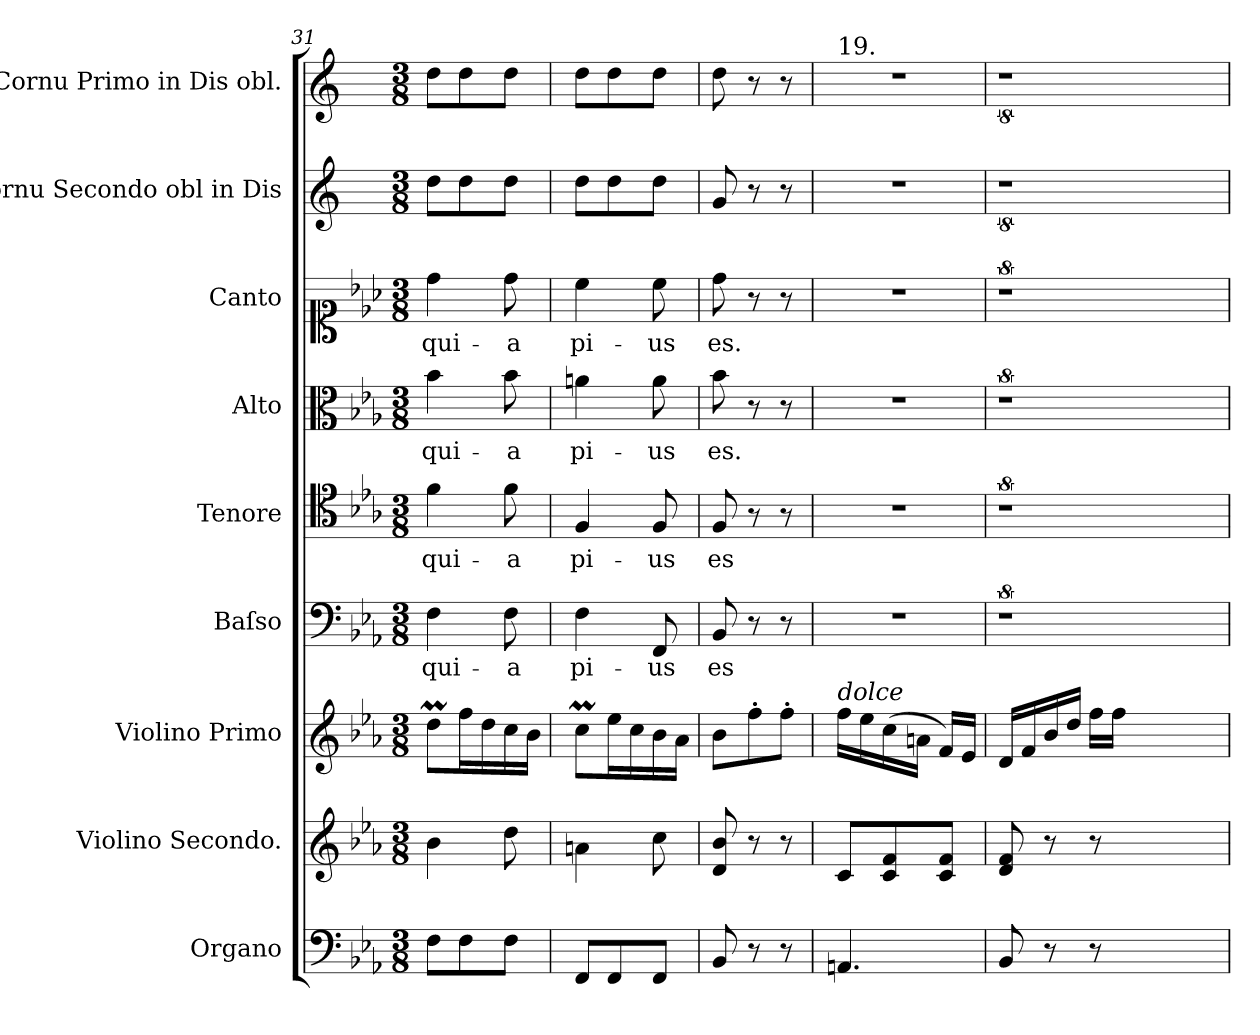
**kern	**dynam	**kern	**dynam	**kern	**kern	**text	**kern	**text	**kern	**text	**kern	**text	**kern	**kern
*part9	*part9	*part8	*part8	*part7	*part6	*part6	*part5	*part5	*part4	*part4	*part3	*part3	*part2	*part1
*staff9	*staff9	*staff8	*staff8	*staff7	*staff6	*staff6	*staff5	*staff5	*staff4	*staff4	*staff3	*staff3	*staff2	*staff1
*I"Organo	*	*I"Violino Secondo.	*	*I"Violino Primo	*I"Baſso	*	*I"Tenore	*	*I"Alto	*	*I"Canto	*	*I"Cornu Secondo obl in Dis	*I"Cornu Primo in Dis obl.
*I'org	*	*I'vl 2	*	*I'vl 1	*I'B	*	*I'T	*	*I'A	*	*I'C	*	*I'cor 2	*I'cor 1
*clefF4	*	*clefG2	*	*clefG2	*clefF4	*	*clefC4	*	*clefC3	*	*clefC1	*	*clefG2	*clefG2
*	*	*	*	*	*	*	*	*	*	*	*	*	*ITrd5c9	*ITrd5c9
*k[b-e-a-]	*	*k[b-e-a-]	*	*k[b-e-a-]	*k[b-e-a-]	*	*k[b-e-a-]	*	*k[b-e-a-]	*	*k[b-e-a-]	*	*k[b-e-a-]	*k[b-e-a-]
*E-:	*	*E-:	*	*E-:	*E-:	*	*E-:	*	*E-:	*	*E-:	*	*E-:	*E-:
*M3/8	*	*M3/8	*	*M3/8	*M3/8	*	*M3/8	*	*M3/8	*	*M3/8	*	*M3/8	*M3/8
=31	=31	=31	=31	=31	=31	=31	=31	=31	=31	=31	=31	=31	=31	=31
8F\L	.	4b-\	.	8ddm\L	4F\	qui-	4f\	qui-	4b-\	qui-	4dd\	qui-	8f\L	8f\L
8F\	.	.	.	16ff\L	.	.	.	.	.	.	.	.	8f\	8f\
.	.	.	.	16dd\	.	.	.	.	.	.	.	.	.	.
8F\J	.	8dd\	.	16cc\	8F\	-a	8f\	-a	8b-\	-a	8dd\	-a	8f\J	8f\J
.	.	.	.	16b-\JJ	.	.	.	.	.	.	.	.	.	.
=32	=32	=32	=32	=32	=32	=32	=32	=32	=32	=32	=32	=32	=32	=32
8FF/L	.	4an\	.	8ccM\L	4F\	pi-	4F/	pi-	4an\	pi-	4cc\	pi-	8f\L	8f\L
8FF/	.	.	.	16ee-\L	.	.	.	.	.	.	.	.	8f\	8f\
.	.	.	.	16cc\	.	.	.	.	.	.	.	.	.	.
8FF/J	.	8cc\	.	16b-\	8FF/	-us	8F/	-us	8a\	-us	8cc\	-us	8f\J	8f\J
.	.	.	.	16a-\JJ	.	.	.	.	.	.	.	.	.	.
=33	=33	=33	=33	=33	=33	=33	=33	=33	=33	=33	=33	=33	=33	=33
8BB-/	.	8d/ 8b-/	.	8b-\L	8BB-/	es	8F/	es	8b-\	es.	8dd\	es.	8B-/	8f\
8r	.	8r	.	8ff'\	8r	.	8r	.	8r	.	8r	.	8r	8r
8r	.	8r	.	8ff'\J	8r	.	8r	.	8r	.	8r	.	8r	8r
=34	=34	=34	=34	=34	=34	=34	=34	=34	=34	=34	=34	=34	=34	=34
!	!	!	!	!	!	!	!	!	!	!	!	!	!	!LO:TX:a:t=19.
!	!	!	!	!LO:TX:a:i:t=dolce	!	!	!	!	!	!	!	!	!	!
!	!LO:DY:b	!	!LO:DY:b	!	!	!	!	!	!	!	!	!	!	!
4.AAn/	pia&colon;	8c/L	pia	16ff\LL	4.r	.	4.r	.	4.r	.	4.r	.	4.r	4.r
.	.	.	.	16ee-\	.	.	.	.	.	.	.	.	.	.
.	.	8c/ 8f/	.	(>16cc\	.	.	.	.	.	.	.	.	.	.
.	.	.	.	16an\JJ	.	.	.	.	.	.	.	.	.	.
.	.	8c/ 8f/J	.	16f/LL)	.	.	.	.	.	.	.	.	.	.
.	.	.	.	16e-/JJ	.	.	.	.	.	.	.	.	.	.
=35	=35	=35	=35	=35	=35	=35	=35	=35	=35	=35	=35	=35	=35	=35
8BB-/	.	8d/ 8f/	.	16d/LL	8%9r	.	8%9r	.	8%9r	.	8%9r	.	8%9r	8%9r
.	.	.	.	16f/	.	.	.	.	.	.	.	.	.	.
8r	.	8r	.	16b-/	.	.	.	.	.	.	.	.	.	.
.	.	.	.	16dd/JJ	.	.	.	.	.	.	.	.	.	.
8r	.	8r	.	16ff\LL	.	.	.	.	.	.	.	.	.	.
.	.	.	.	16ff\JJ	.	.	.	.	.	.	.	.	.	.
2.ryy	.	2.ryy	.	2.ryy	.	.	.	.	.	.	.	.	.	.
=	=	=	=	=	=	=	=	=	=	=	=	=	=	=
*-	*-	*-	*-	*-	*-	*-	*-	*-	*-	*-	*-	*-	*-	*-
